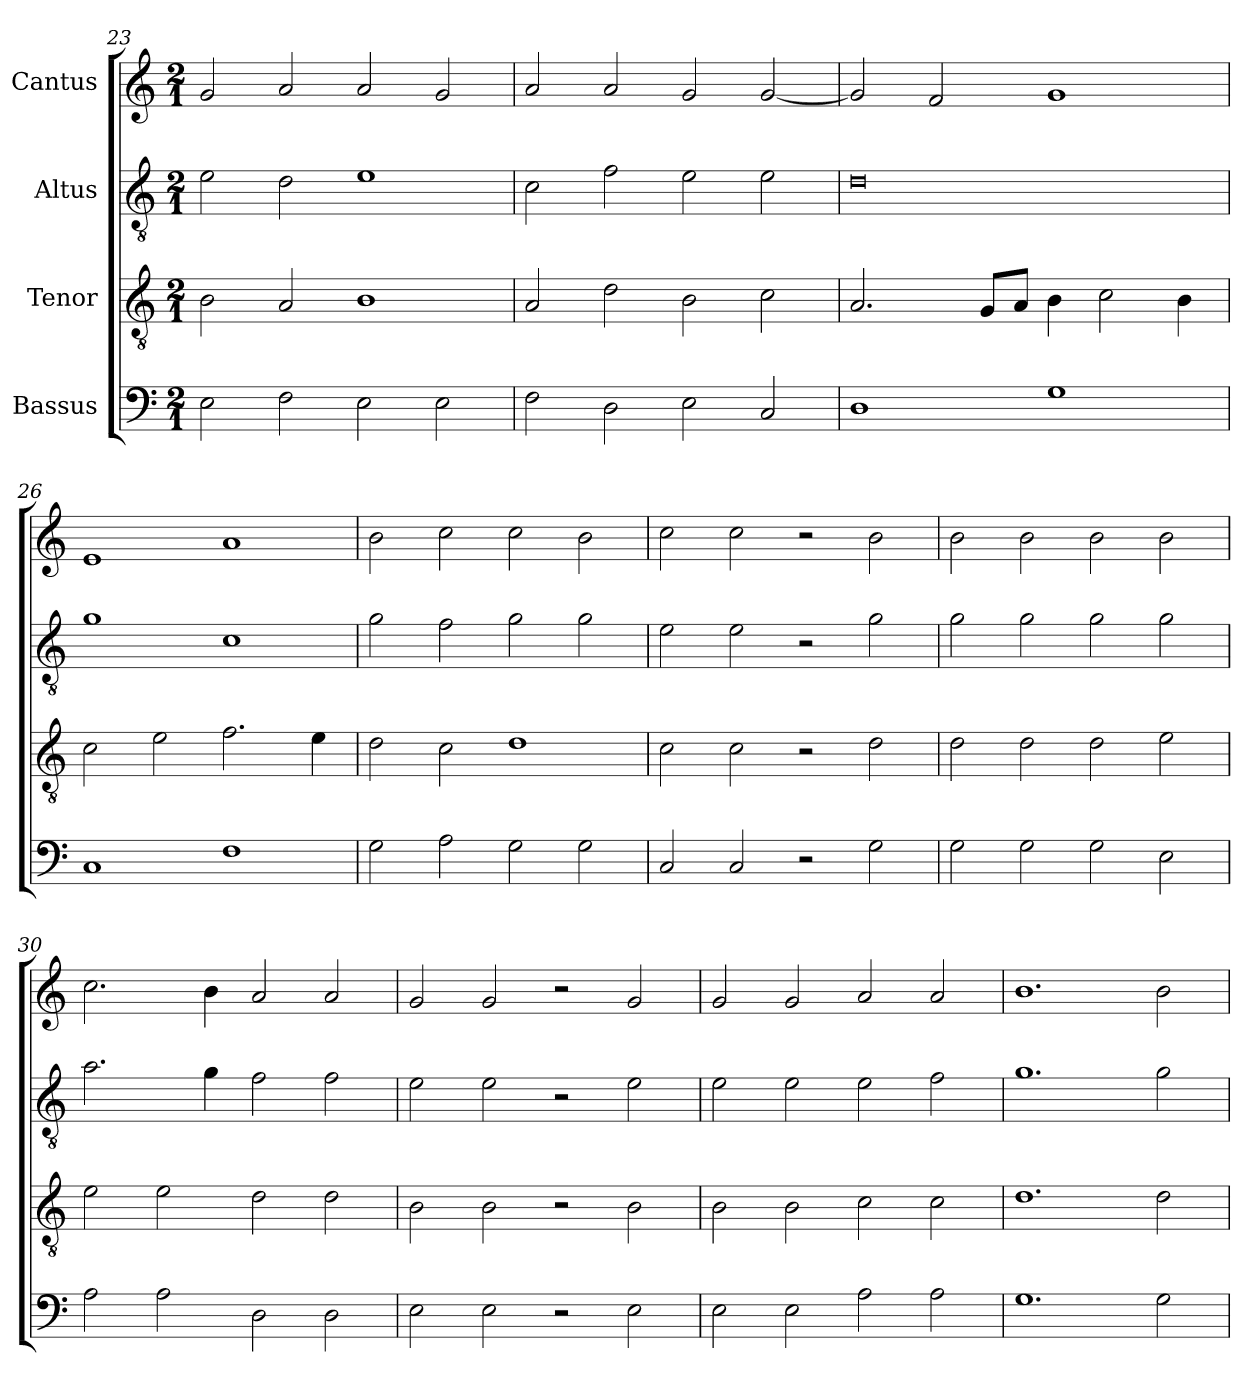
**kern	**kern	**kern	**kern
*part4	*part3	*part2	*part1
*staff4	*staff3	*staff2	*staff1
*I"Bassus	*I"Tenor	*I"Altus	*I"Cantus
!!LO:LB:g=z
*clefF4	*clefGv2	*clefGv2	*clefG2
*	*ITrd7c12	*ITrd7c12	*
*k[]	*k[]	*k[]	*k[]
*C:	*C:	*C:	*C:
*M2/1	*M2/1	*M2/1	*M2/1
=23	=23	=23	=23
2Ei\	2BBi\	2Ei\	2gi/
2Fi\	2AAi/	2Di\	2ai/
2Ei\	1BBi	1Ei	2ai/
2Ei\	.	.	2gi/
=24	=24	=24	=24
2Fi\	2AAi/	2Ci\	2ai/
2Di\	2Di\	2Fi\	2ai/
2Ei\	2BBi\	2Ei\	2gi/
2Ci/	2Ci\	2Ei\	[<2gi/
=25	=25	=25	=25
1Di	2.AAi/	0Di	2gi/]
.	.	.	2fi/
.	8GGi/L	.	.
.	8AAi/J	.	.
1Gi	4BBi\	.	1gi
.	2Ci\	.	.
.	4BBi\	.	.
=26	=26	=26	=26
1Ci	2Ci\	1Gi	1ei
.	2Ei\	.	.
1Fi	2.Fi\	1Ci	1ai
.	4Ei\	.	.
=27	=27	=27	=27
2Gi\	2Di\	2Gi\	2bi\
2Ai\	2Ci\	2Fi\	2cci\
2Gi\	1Di	2Gi\	2cci\
2Gi\	.	2Gi\	2bi\
!!LO:PB:g=z
=28	=28	=28	=28
2Ci/	2Ci\	2Ei\	2cci\
2Ci/	2Ci\	2Ei\	2cci\
2r	2r	2r	2r
2Gi\	2Di\	2Gi\	2bi\
=29	=29	=29	=29
2Gi\	2Di\	2Gi\	2bi\
2Gi\	2Di\	2Gi\	2bi\
2Gi\	2Di\	2Gi\	2bi\
2Ei\	2Ei\	2Gi\	2bi\
=30	=30	=30	=30
2Ai\	2Ei\	2.Ai\	2.cci\
2Ai\	2Ei\	.	.
.	.	4Gi\	4bi\
2Di\	2Di\	2Fi\	2ai/
2Di\	2Di\	2Fi\	2ai/
=31	=31	=31	=31
2Ei\	2BBi\	2Ei\	2gi/
2Ei\	2BBi\	2Ei\	2gi/
2r	2r	2r	2r
2Ei\	2BBi\	2Ei\	2gi/
=32	=32	=32	=32
2Ei\	2BBi\	2Ei\	2gi/
2Ei\	2BBi\	2Ei\	2gi/
2Ai\	2Ci\	2Ei\	2ai/
2Ai\	2Ci\	2Fi\	2ai/
=33	=33	=33	=33
1.Gi	1.Di	1.Gi	1.bi
2Gi\	2Di\	2Gi\	2bi\
=	=	=	=
*-	*-	*-	*-
